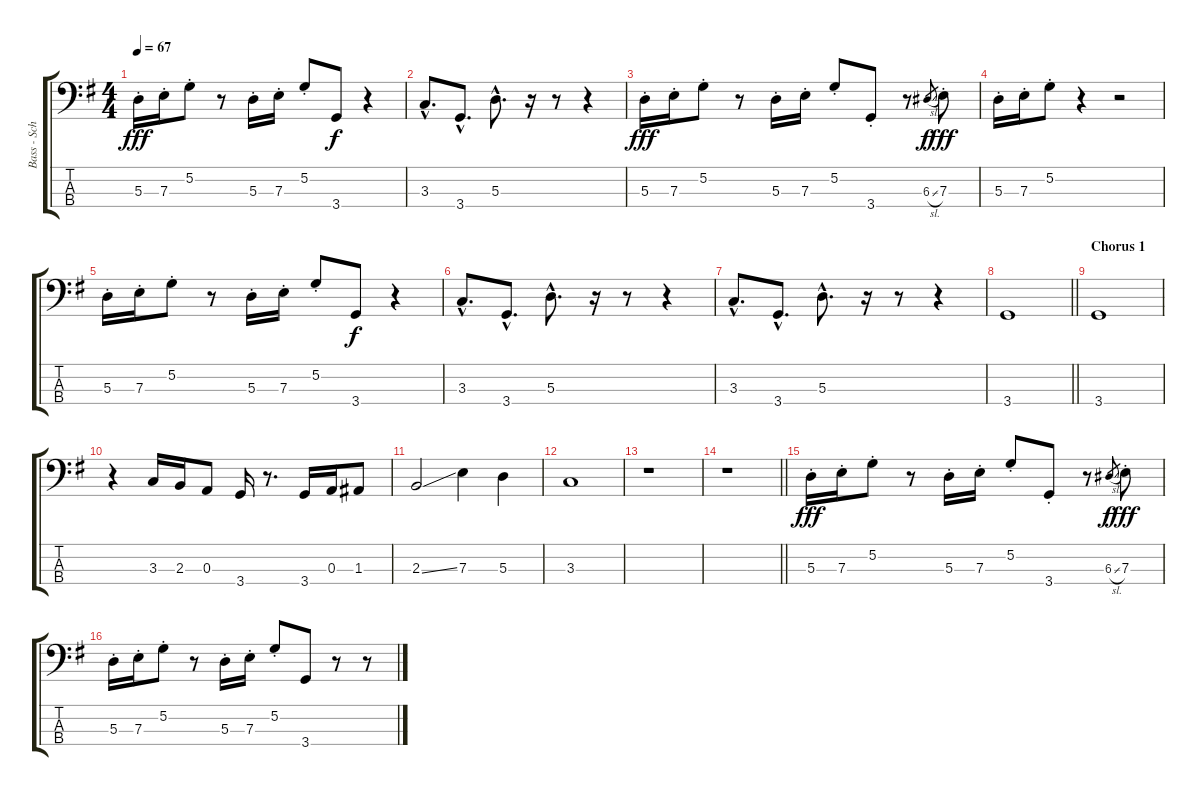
\track ("Bass - Schmit" "Bass - Sch") {instrument acousticbass}
\staff {score tabs}
\tuning (G2 D2 A1 E1) {hide}
\ts (4 4)
\tempo 67
\clef f4
\ks g
5.3{st}.16{dy fff} 7.3{st}.16 5.2{st}.8 r.8 5.3{st}.16 7.3{st}.16 5.2{st}.8 3.4.8{dy f} r.4 |
3.3{hac}.8{d} 3.4{hac}.8{d} 5.3{hac}.8{d} r.16 r.8 r.4 |
5.3{st}.16{dy fff} 7.3{st}.16 5.2{st}.8 r.8 5.3{st}.16 7.3{st}.16 5.2{st}.8 3.4{st}.8 r.8 6.3{sl}.8{gr dy f} 7.3{st}.8{dy fff} |
5.3{st}.16 7.3{st}.16 5.2{st}.8 r.4 r.2 |
5.3{st}.16 7.3{st}.16 5.2{st}.8 r.8 5.3{st}.16 7.3{st}.16 5.2{st}.8 3.4.8{dy f} r.4 |
3.3{hac}.8{d} 3.4{hac}.8{d} 5.3{hac}.8{d} r.16 r.8 r.4 |
3.3{hac}.8{d} 3.4{hac}.8{d} 5.3{hac}.8{d} r.16 r.8 r.4 |
\barLineRight lightlight
3.4.1 |
\section ("" "Chorus 1")
3.4.1 |
r.4 3.3.16 2.3.16 0.3.8 3.4.16 r.8{d} 3.4.16 0.3.16 1.3.8 |
2.3{ss}.2 7.3.4 5.3.4 |
3.3.1 |
r.1 |
\barLineRight lightlight
r.1 |
5.3{st}.16{dy fff} 7.3{st}.16 5.2{st}.8 r.8 5.3{st}.16 7.3{st}.16 5.2{st}.8 3.4{st}.8 r.8 6.3{sl}.8{gr dy f} 7.3{st}.8{dy fff} |
5.3{st}.16 7.3{st}.16 5.2{st}.8 r.8 5.3{st}.16 7.3{st}.16 5.2{st}.8 3.4.8 r.8 r.8
